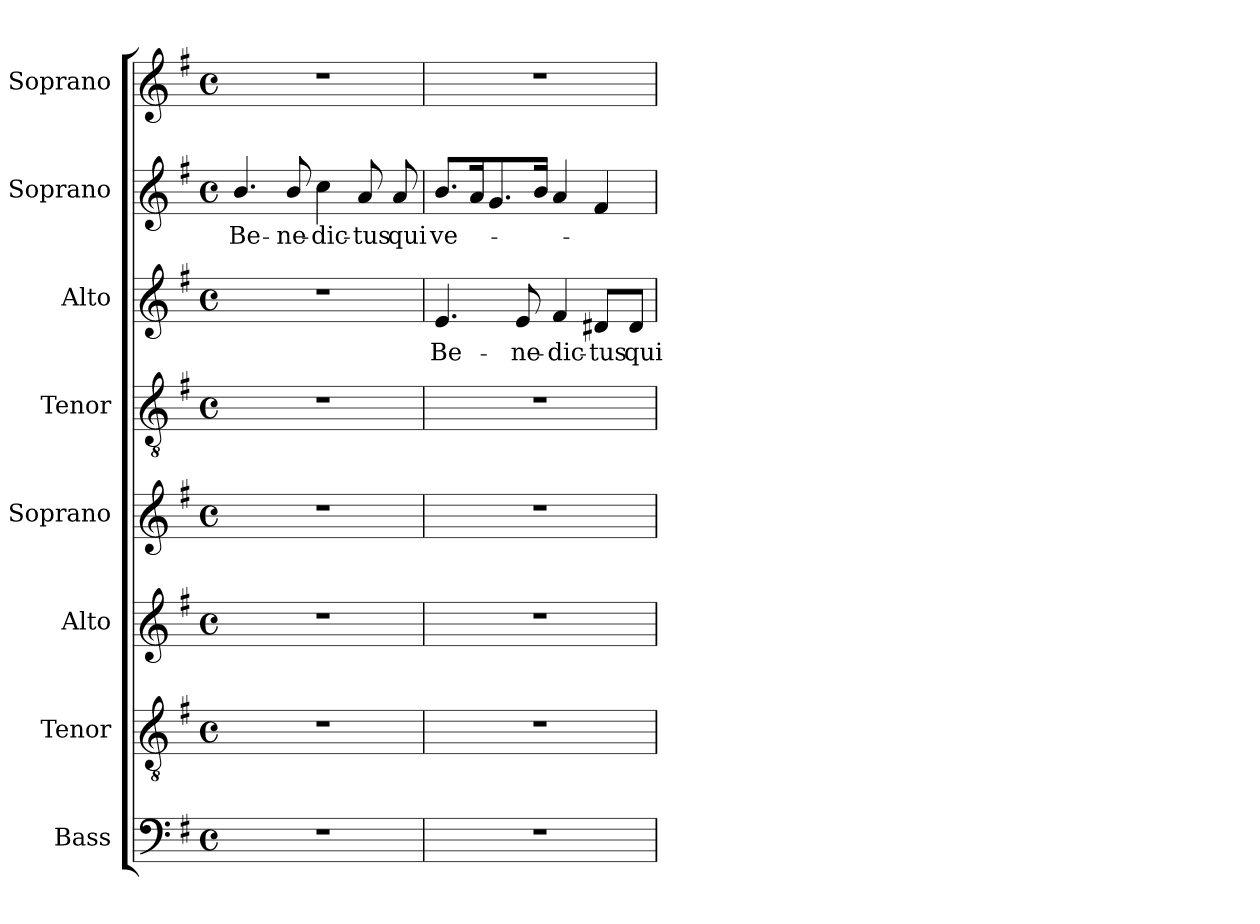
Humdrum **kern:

**kern	**kern	**kern	**kern	**kern	**kern	**text	**kern	**text	**kern
*part8	*part7	*part6	*part5	*part4	*part3	*part3	*part2	*part2	*part1
*staff8	*staff7	*staff6	*staff5	*staff4	*staff3	*staff3	*staff2	*staff2	*staff1
*I"Bass	*I"Tenor	*I"Alto	*I"Soprano	*I"Tenor	*I"Alto	*	*I"Soprano	*	*I"Soprano
*I'B.	*I'T.	*I'A.	*I'S.	*I'T.	*I'A.	*	*I'S.	*	*I'S.
!!LO:PB:g=z
*clefF4	*clefGv2	*clefG2	*clefG2	*clefGv2	*clefG2	*	*clefG2	*	*clefG2
*	*ITrd7c12	*	*	*ITrd7c12	*	*	*	*	*
*k[f#]	*k[f#]	*k[f#]	*k[f#]	*k[f#]	*k[f#]	*	*k[f#]	*	*k[f#]
*G:	*G:	*G:	*G:	*G:	*G:	*	*G:	*	*G:
*M4/4	*M4/4	*M4/4	*M4/4	*M4/4	*M4/4	*	*M4/4	*	*M4/4
*met(c)	*met(c)	*met(c)	*met(c)	*met(c)	*met(c)	*	*met(c)	*	*met(c)
=1	=1	=1	=1	=1	=1	=1	=1	=1	=1
!	!	!	!	!	!	!	!	!LO:LY:b:color=#000000	!
1r	1r	1r	1r	1r	1r	.	4.bi/	Be-	1r
!	!	!	!	!	!	!	!	!LO:LY:b:color=#000000	!
.	.	.	.	.	.	.	8bi/	-ne-	.
!	!	!	!	!	!	!	!	!LO:LY:b:color=#000000	!
.	.	.	.	.	.	.	4cci\	-dic-	.
!	!	!	!	!	!	!	!	!LO:LY:b:color=#000000	!
.	.	.	.	.	.	.	8ai/	-tus	.
!	!	!	!	!	!	!	!	!LO:LY:b:color=#000000	!
.	.	.	.	.	.	.	8ai/	qui	.
=2	=2	=2	=2	=2	=2	=2	=2	=2	=2
!	!	!	!	!	!	!LO:LY:b:color=#000000	!	!	!
!	!	!	!	!	!	!	!	!LO:LY:b:color=#000000	!
1r	1r	1r	1r	1r	4.ei/	Be-	8.bi/L	ve-	1r
.	.	.	.	.	.	.	16ai/k	.	.
.	.	.	.	.	.	.	8.gi/	.	.
!	!	!	!	!	!	!LO:LY:b:color=#000000	!	!	!
.	.	.	.	.	8ei/	-ne-	.	.	.
.	.	.	.	.	.	.	16bi/Jk	.	.
!	!	!	!	!	!	!LO:LY:b:color=#000000	!	!	!
.	.	.	.	.	4f#i/	-dic-	4ai/	.	.
!	!	!	!	!	!	!LO:LY:b:color=#000000	!	!	!
.	.	.	.	.	8d#Xi/L	-tus	4f#i/	.	.
!	!	!	!	!	!	!LO:LY:b:color=#000000	!	!	!
.	.	.	.	.	8d#i/J	qui	.	.	.
=	=	=	=	=	=	=	=	=	=
*-	*-	*-	*-	*-	*-	*-	*-	*-	*-
